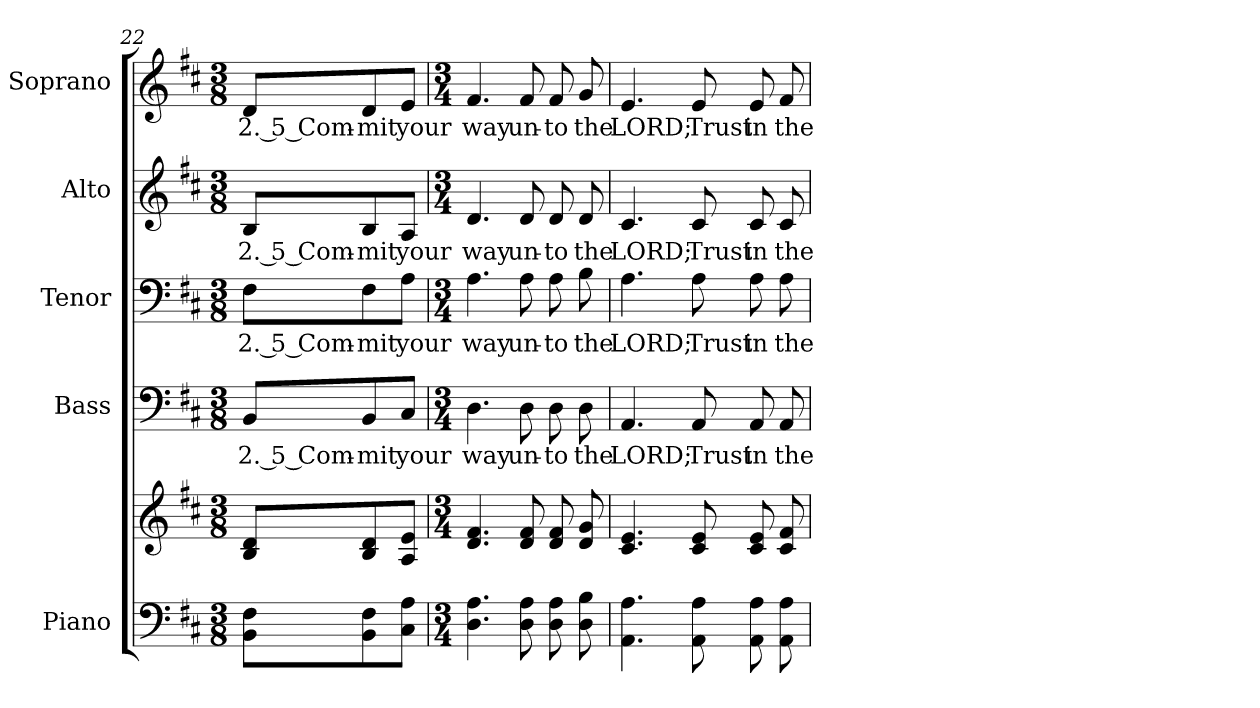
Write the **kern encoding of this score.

**kern	**kern	**kern	**text	**kern	**text	**kern	**text	**kern	**text
*part5	*part5	*part4	*part4	*part3	*part3	*part2	*part2	*part1	*part1
*staff6	*staff5	*staff4	*staff4	*staff3	*staff3	*staff2	*staff2	*staff1	*staff1
*I"Piano	*	*I"Bass	*	*I"Tenor	*	*I"Alto	*	*I"Soprano	*
*I'Pno.	*	*I'B.	*	*I'T.	*	*I'A.	*	*I'S.	*
!!LO:PB:g=z
*clefF4	*clefG2	*clefF4	*	*clefF4	*	*clefG2	*	*clefG2	*
*k[f#c#]	*k[f#c#]	*k[f#c#]	*	*k[f#c#]	*	*k[f#c#]	*	*k[f#c#]	*
*D:	*D:	*D:	*	*D:	*	*D:	*	*D:	*
*M3/8	*M3/8	*M3/8	*	*M3/8	*	*M3/8	*	*M3/8	*
=22	=22	=22	=22	=22	=22	=22	=22	=22	=22
!	!	!	!LO:LY:b:color=#000000	!	!	!	!	!	!
!	!	!	!	!	!LO:LY:b:color=#000000	!	!	!	!
!	!	!	!	!	!	!	!LO:LY:b:color=#000000	!	!
!	!	!	!	!	!	!	!	!	!LO:LY:b:color=#000000
8BBi\ 8F#iL	8Bi/ 8diL	8BBi/L	2. 5 Com-	8F#i\L	2. 5 Com-	8Bi/L	2. 5 Com-	8di/L	2. 5 Com-
!	!	!	!LO:LY:b:color=#000000	!	!	!	!	!	!
!	!	!	!	!	!LO:LY:b:color=#000000	!	!	!	!
!	!	!	!	!	!	!	!LO:LY:b:color=#000000	!	!
!	!	!	!	!	!	!	!	!	!LO:LY:b:color=#000000
8BBi\ 8F#i	8Bi/ 8di	8BBi/	-mit	8F#i\	-mit	8Bi/	-mit	8di/	-mit
!	!	!	!LO:LY:b:color=#000000	!	!	!	!	!	!
!	!	!	!	!	!LO:LY:b:color=#000000	!	!	!	!
!	!	!	!	!	!	!	!LO:LY:b:color=#000000	!	!
!	!	!	!	!	!	!	!	!	!LO:LY:b:color=#000000
8C#i\ 8AiJ	8Ai/ 8eiJ	8C#i/J	your	8Ai\J	your	8Ai/J	your	8ei/J	your
=23	=23	=23	=23	=23	=23	=23	=23	=23	=23
*M3/4	*M3/4	*M3/4	*	*M3/4	*	*M3/4	*	*M3/4	*
!	!	!	!LO:LY:b:color=#000000	!	!	!	!	!	!
!	!	!	!	!	!LO:LY:b:color=#000000	!	!	!	!
!	!	!	!	!	!	!	!LO:LY:b:color=#000000	!	!
!	!	!	!	!	!	!	!	!	!LO:LY:b:color=#000000
4.Di\ 4.Ai	4.di/ 4.f#i	4.Di\	way	4.Ai\	way	4.di/	way	4.f#i/	way
!	!	!	!LO:LY:b:color=#000000	!	!	!	!	!	!
!	!	!	!	!	!LO:LY:b:color=#000000	!	!	!	!
!	!	!	!	!	!	!	!LO:LY:b:color=#000000	!	!
!	!	!	!	!	!	!	!	!	!LO:LY:b:color=#000000
8Di\ 8Ai	8di/ 8f#i	8Di\	un-	8Ai\	un-	8di/	un-	8f#i/	un-
!	!	!	!LO:LY:b:color=#000000	!	!	!	!	!	!
!	!	!	!	!	!LO:LY:b:color=#000000	!	!	!	!
!	!	!	!	!	!	!	!LO:LY:b:color=#000000	!	!
!	!	!	!	!	!	!	!	!	!LO:LY:b:color=#000000
8Di\ 8Ai	8di/ 8f#i	8Di\	-to	8Ai\	-to	8di/	-to	8f#i/	-to
!	!	!	!LO:LY:b:color=#000000	!	!	!	!	!	!
!	!	!	!	!	!LO:LY:b:color=#000000	!	!	!	!
!	!	!	!	!	!	!	!LO:LY:b:color=#000000	!	!
!	!	!	!	!	!	!	!	!	!LO:LY:b:color=#000000
8Di\ 8Bi	8di/ 8gi	8Di\	the	8Bi\	the	8di/	the	8gi/	the
=24	=24	=24	=24	=24	=24	=24	=24	=24	=24
!	!	!	!LO:LY:b:color=#000000	!	!	!	!	!	!
!	!	!	!	!	!LO:LY:b:color=#000000	!	!	!	!
!	!	!	!	!	!	!	!LO:LY:b:color=#000000	!	!
!	!	!	!	!	!	!	!	!	!LO:LY:b:color=#000000
4.AAi\ 4.Ai	4.c#i/ 4.ei	4.AAi/	LORD;	4.Ai\	LORD;	4.c#i/	LORD;	4.ei/	LORD;
!	!	!	!LO:LY:b:color=#000000	!	!	!	!	!	!
!	!	!	!	!	!LO:LY:b:color=#000000	!	!	!	!
!	!	!	!	!	!	!	!LO:LY:b:color=#000000	!	!
!	!	!	!	!	!	!	!	!	!LO:LY:b:color=#000000
8AAi\ 8Ai	8c#i/ 8ei	8AAi/	Trust	8Ai\	Trust	8c#i/	Trust	8ei/	Trust
!	!	!	!LO:LY:b:color=#000000	!	!	!	!	!	!
!	!	!	!	!	!LO:LY:b:color=#000000	!	!	!	!
!	!	!	!	!	!	!	!LO:LY:b:color=#000000	!	!
!	!	!	!	!	!	!	!	!	!LO:LY:b:color=#000000
8AAi\ 8Ai	8c#i/ 8ei	8AAi/	in	8Ai\	in	8c#i/	in	8ei/	in
!	!	!	!LO:LY:b:color=#000000	!	!	!	!	!	!
!	!	!	!	!	!LO:LY:b:color=#000000	!	!	!	!
!	!	!	!	!	!	!	!LO:LY:b:color=#000000	!	!
!	!	!	!	!	!	!	!	!	!LO:LY:b:color=#000000
8AAi\ 8Ai	8c#i/ 8f#i	8AAi/	the	8Ai\	the	8c#i/	the	8f#i/	the
=	=	=	=	=	=	=	=	=	=
*-	*-	*-	*-	*-	*-	*-	*-	*-	*-
